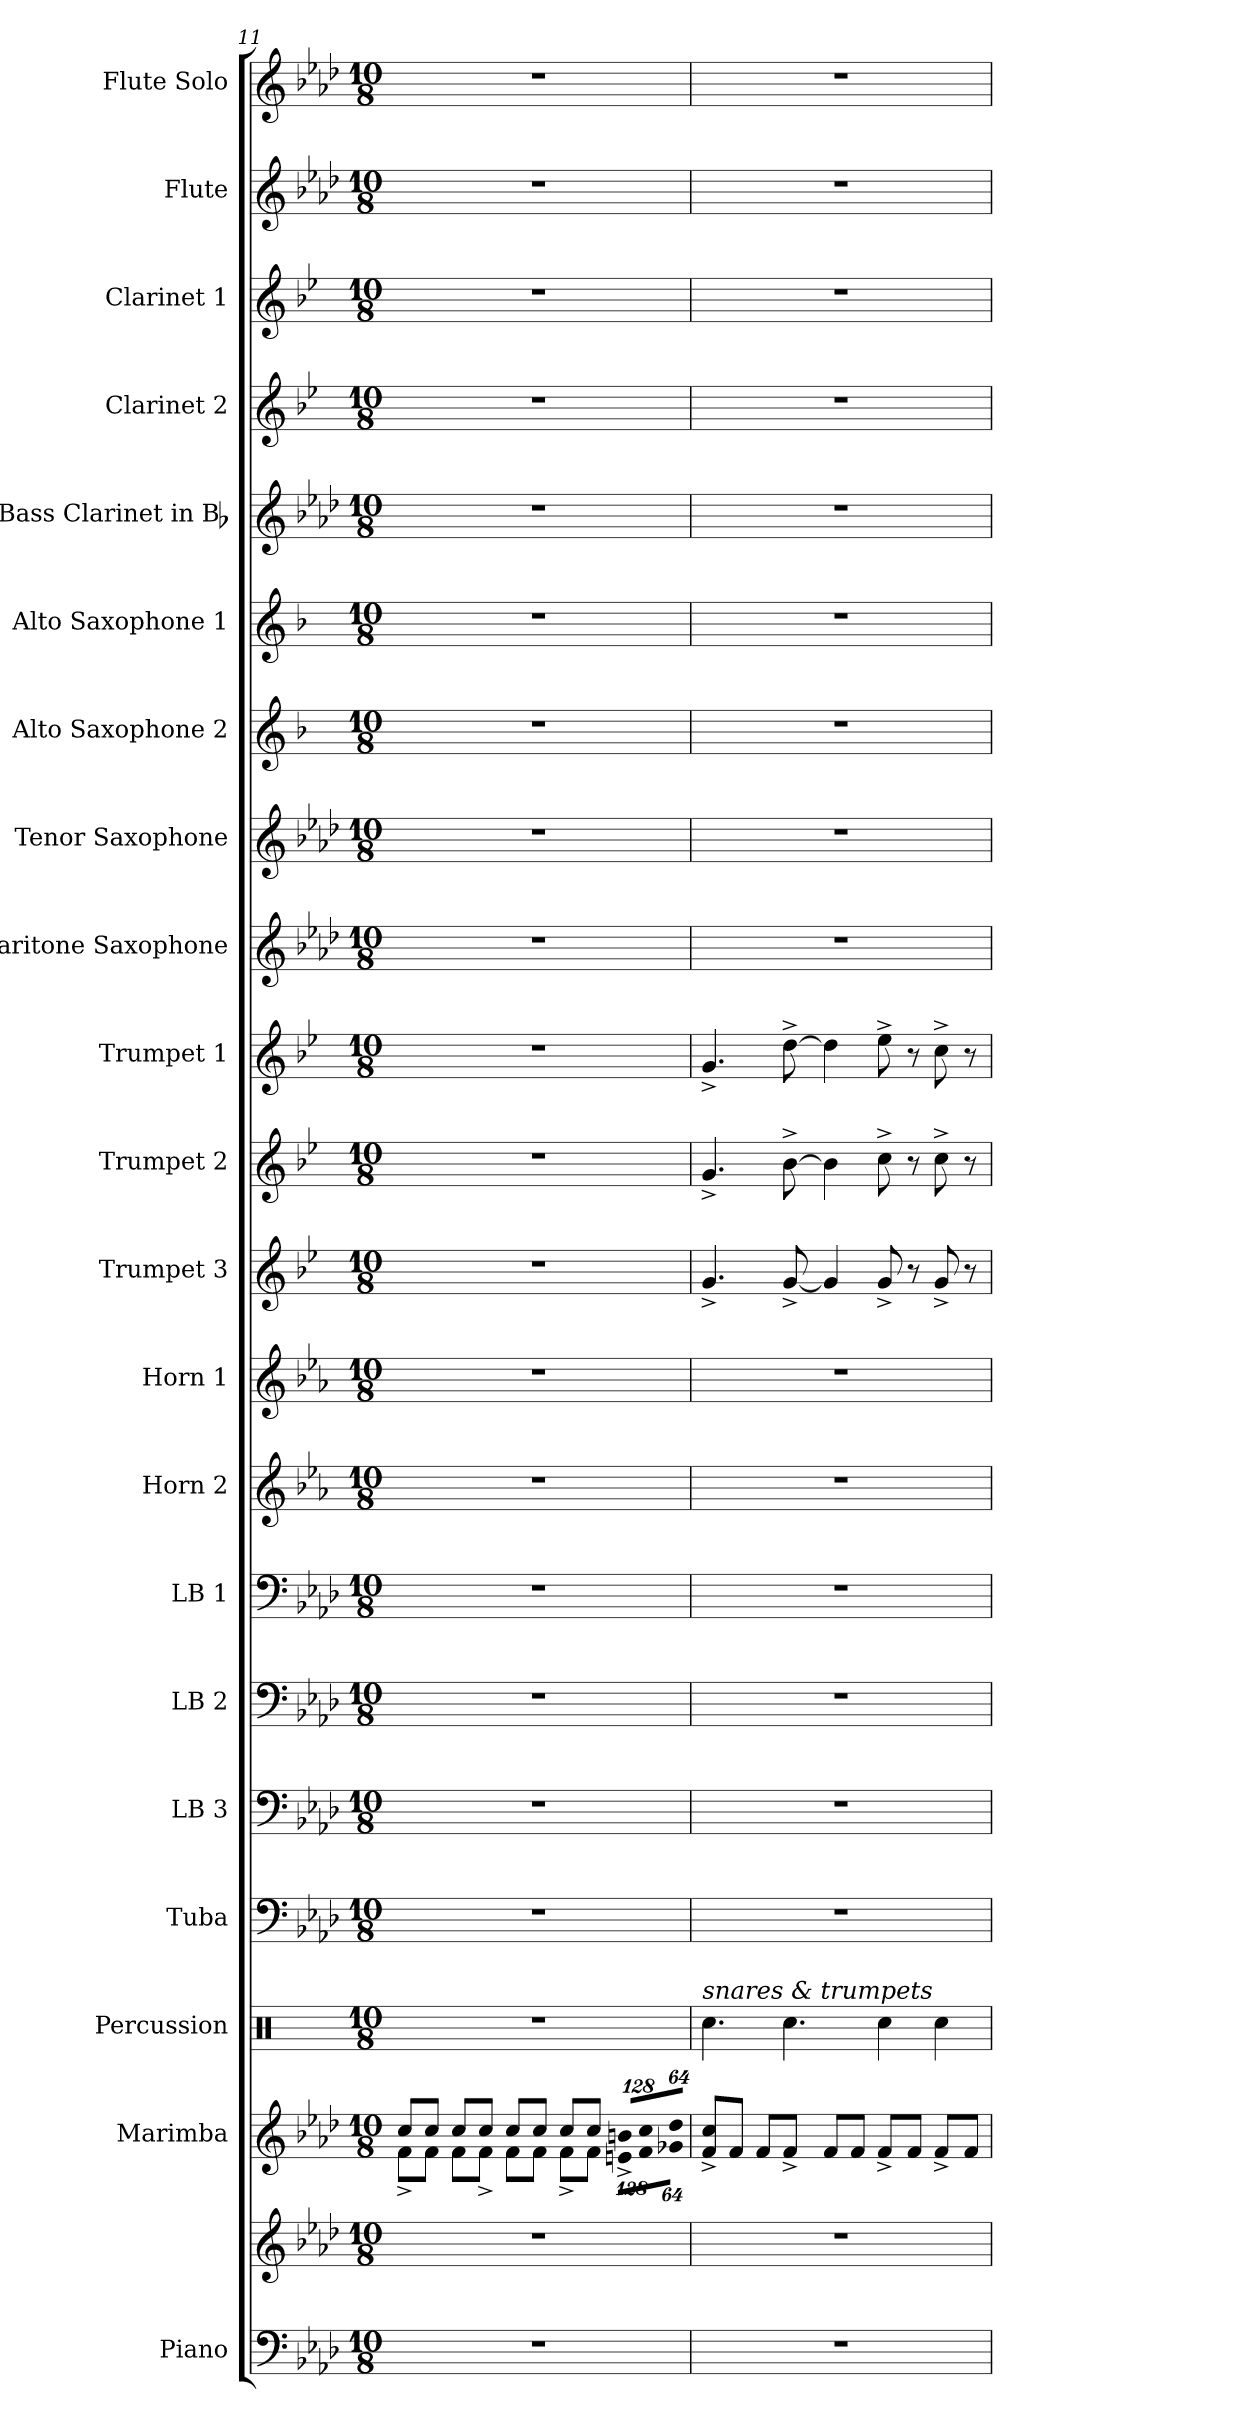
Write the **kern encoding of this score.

**kern	**kern	**kern	**kern	**kern	**kern	**kern	**kern	**kern	**kern	**kern	**kern	**kern	**kern	**kern	**kern	**kern	**kern	**kern	**kern	**kern	**kern
*part21	*part21	*part20	*part19	*part18	*part17	*part16	*part15	*part14	*part13	*part12	*part11	*part10	*part9	*part8	*part7	*part6	*part5	*part4	*part3	*part2	*part1
*staff22	*staff21	*staff20	*staff19	*staff18	*staff17	*staff16	*staff15	*staff14	*staff13	*staff12	*staff11	*staff10	*staff9	*staff8	*staff7	*staff6	*staff5	*staff4	*staff3	*staff2	*staff1
*I"Piano	*	*I"Marimba	*I"Percussion	*I"Tuba	*I"LB 3	*I"LB 2	*I"LB 1	*I"Horn 2	*I"Horn 1	*I"Trumpet 3	*I"Trumpet 2	*I"Trumpet 1	*I"Baritone Saxophone	*I"Tenor Saxophone	*I"Alto Saxophone 2	*I"Alto Saxophone 1	*I"Bass Clarinet in Bb	*I"Clarinet 2	*I"Clarinet 1	*I"Flute	*I"Flute Solo
*I'Pno.	*	*I'Mar.	*I'Perc.	*I'Tba.	*I'LB 3.	*I'LB 2	*I'LB 1	*I'Hn. 2	*I'Hn. 1	*I'Tpt. 3	*I'Tpt. 2	*I'Tpt. 1	*I'Bari. Sax.	*I'Ten. Sax.	*I'Alto Sax.	*I'Alto Sax.	*I'B. Cl.	*I'Cl.	*I'Cl.	*I'Fl.	*I'Fl.
*clefF4	*clefG2	*clefG2	*clefX	*clefF4	*clefF4	*clefF4	*clefF4	*clefG2	*clefG2	*clefG2	*clefG2	*clefG2	*clefG2	*clefG2	*clefG2	*clefG2	*clefG2	*clefG2	*clefG2	*clefG2	*clefG2
*	*	*	*	*	*	*	*	*ITrd4c7	*ITrd4c7	*ITrd1c2	*ITrd1c2	*ITrd1c2	*ITrd12c21	*ITrd8c14	*ITrd5c9	*ITrd5c9	*ITrd8c14	*ITrd1c2	*ITrd1c2	*	*
*k[b-e-a-d-]	*k[b-e-a-d-]	*k[b-e-a-d-]	*k[]	*k[b-e-a-d-]	*k[b-e-a-d-]	*k[b-e-a-d-]	*k[b-e-a-d-]	*k[b-e-a-d-]	*k[b-e-a-d-]	*k[b-e-a-d-]	*k[b-e-a-d-]	*k[b-e-a-d-]	*k[b-e-a-d-]	*k[b-e-a-d-]	*k[b-e-a-d-]	*k[b-e-a-d-]	*k[b-e-a-d-]	*k[b-e-a-d-]	*k[b-e-a-d-]	*k[b-e-a-d-]	*k[b-e-a-d-]
*A-:	*A-:	*A-:	*C:	*A-:	*A-:	*A-:	*A-:	*A-:	*A-:	*A-:	*A-:	*A-:	*A-:	*A-:	*A-:	*A-:	*A-:	*A-:	*A-:	*A-:	*A-:
*M10/8	*M10/8	*M10/8	*M10/8	*M10/8	*M10/8	*M10/8	*M10/8	*M10/8	*M10/8	*M10/8	*M10/8	*M10/8	*M10/8	*M10/8	*M10/8	*M10/8	*M10/8	*M10/8	*M10/8	*M10/8	*M10/8
=11	=11	=11	=11	=11	=11	=11	=11	=11	=11	=11	=11	=11	=11	=11	=11	=11	=11	=11	=11	=11	=11
!LO:N:vis=1	!LO:N:vis=1	!	!LO:N:vis=1	!LO:N:vis=1	!LO:N:vis=1	!LO:N:vis=1	!LO:N:vis=1	!LO:N:vis=1	!LO:N:vis=1	!LO:N:vis=1	!LO:N:vis=1	!LO:N:vis=1	!LO:N:vis=1	!LO:N:vis=1	!LO:N:vis=1	!LO:N:vis=1	!LO:N:vis=1	!LO:N:vis=1	!LO:N:vis=1	!LO:N:vis=1	!LO:N:vis=1
*	*	*^	*	*	*	*	*	*	*	*	*	*	*	*	*	*	*	*	*	*	*
4%5r	4%5r	8cci/L	8f^i\L	4%5r	4%5r	4%5r	4%5r	4%5r	4%5r	4%5r	4%5r	4%5r	4%5r	4%5r	4%5r	4%5r	4%5r	4%5r	4%5r	4%5r	4%5r	4%5r
.	.	8cci/J	8fi\J	.	.	.	.	.	.	.	.	.	.	.	.	.	.	.	.	.	.	.
.	.	8cci/L	8fi\L	.	.	.	.	.	.	.	.	.	.	.	.	.	.	.	.	.	.	.
.	.	8cci/J	8f^i\J	.	.	.	.	.	.	.	.	.	.	.	.	.	.	.	.	.	.	.
.	.	8cci/L	8fi\L	.	.	.	.	.	.	.	.	.	.	.	.	.	.	.	.	.	.	.
.	.	8cci/J	8fi\J	.	.	.	.	.	.	.	.	.	.	.	.	.	.	.	.	.	.	.
.	.	8cci/L	8f^i\L	.	.	.	.	.	.	.	.	.	.	.	.	.	.	.	.	.	.	.
.	.	8cci/J	8fi\J	.	.	.	.	.	.	.	.	.	.	.	.	.	.	.	.	.	.	.
*	*	*Xbrackettup	*	*	*	*	*	*	*	*	*	*	*	*	*	*	*	*	*	*	*	*
!	!	!LO:N:vis=8	!LO:N:vis=8	!	!	!	!	!	!	!	!	!	!	!	!	!	!	!	!	!	!	!
.	.	1024%85bni/L	1024%85en^i\L	.	.	.	.	.	.	.	.	.	.	.	.	.	.	.	.	.	.	.
!	!	!LO:N:vis=8	!LO:N:vis=8	!	!	!	!	!	!	!	!	!	!	!	!	!	!	!	!	!	!	!
.	.	1024%85cci/	1024%85fi\	.	.	.	.	.	.	.	.	.	.	.	.	.	.	.	.	.	.	.
!	!	!LO:N:vis=8	!LO:N:vis=8	!	!	!	!	!	!	!	!	!	!	!	!	!	!	!	!	!	!	!
.	.	512%43dd-i/J	512%43g-Xi\J	.	.	.	.	.	.	.	.	.	.	.	.	.	.	.	.	.	.	.
=12	=12	=12	=12	=12	=12	=12	=12	=12	=12	=12	=12	=12	=12	=12	=12	=12	=12	=12	=12	=12	=12	=12
!	!	!	!	!LO:TX:a:i:t=snares & trumpets	!	!	!	!	!	!	!	!	!	!	!	!	!	!	!	!	!	!
!LO:N:vis=1	!LO:N:vis=1	!	!	!	!LO:N:vis=1	!LO:N:vis=1	!LO:N:vis=1	!LO:N:vis=1	!LO:N:vis=1	!LO:N:vis=1	!	!	!	!LO:N:vis=1	!LO:N:vis=1	!LO:N:vis=1	!LO:N:vis=1	!LO:N:vis=1	!LO:N:vis=1	!LO:N:vis=1	!LO:N:vis=1	!LO:N:vis=1
*	*	*v	*v	*	*	*	*	*	*	*	*	*	*	*	*	*	*	*	*	*	*	*
4%5r	4%5r	8fi/^ 8cci^L	4.Rcci\	4%5r	4%5r	4%5r	4%5r	4%5r	4%5r	4.f^i/	4.f^i/	4.f^i/	4%5r	4%5r	4%5r	4%5r	4%5r	4%5r	4%5r	4%5r	4%5r
.	.	8fi/J	.	.	.	.	.	.	.	.	.	.	.	.	.	.	.	.	.	.	.
.	.	8fi/L	.	.	.	.	.	.	.	.	.	.	.	.	.	.	.	.	.	.	.
.	.	8f^i/J	4.Rcci\	.	.	.	.	.	.	[8f^i/	[8a-^i\	[8cc^i\	.	.	.	.	.	.	.	.	.
.	.	8fi/L	.	.	.	.	.	.	.	4fi/]	4a-i\]	4cci\]	.	.	.	.	.	.	.	.	.
.	.	8fi/J	.	.	.	.	.	.	.	.	.	.	.	.	.	.	.	.	.	.	.
.	.	8f^i/L	4Rcci\	.	.	.	.	.	.	8f^i/	8b-^i\	8dd-^i\	.	.	.	.	.	.	.	.	.
.	.	8fi/J	.	.	.	.	.	.	.	8r	8r	8r	.	.	.	.	.	.	.	.	.
.	.	8f^i/L	4Rcci\	.	.	.	.	.	.	8f^i/	8b-^i\	8b-^i\	.	.	.	.	.	.	.	.	.
.	.	8fi/J	.	.	.	.	.	.	.	8r	8r	8r	.	.	.	.	.	.	.	.	.
=	=	=	=	=	=	=	=	=	=	=	=	=	=	=	=	=	=	=	=	=	=
*-	*-	*-	*-	*-	*-	*-	*-	*-	*-	*-	*-	*-	*-	*-	*-	*-	*-	*-	*-	*-	*-
